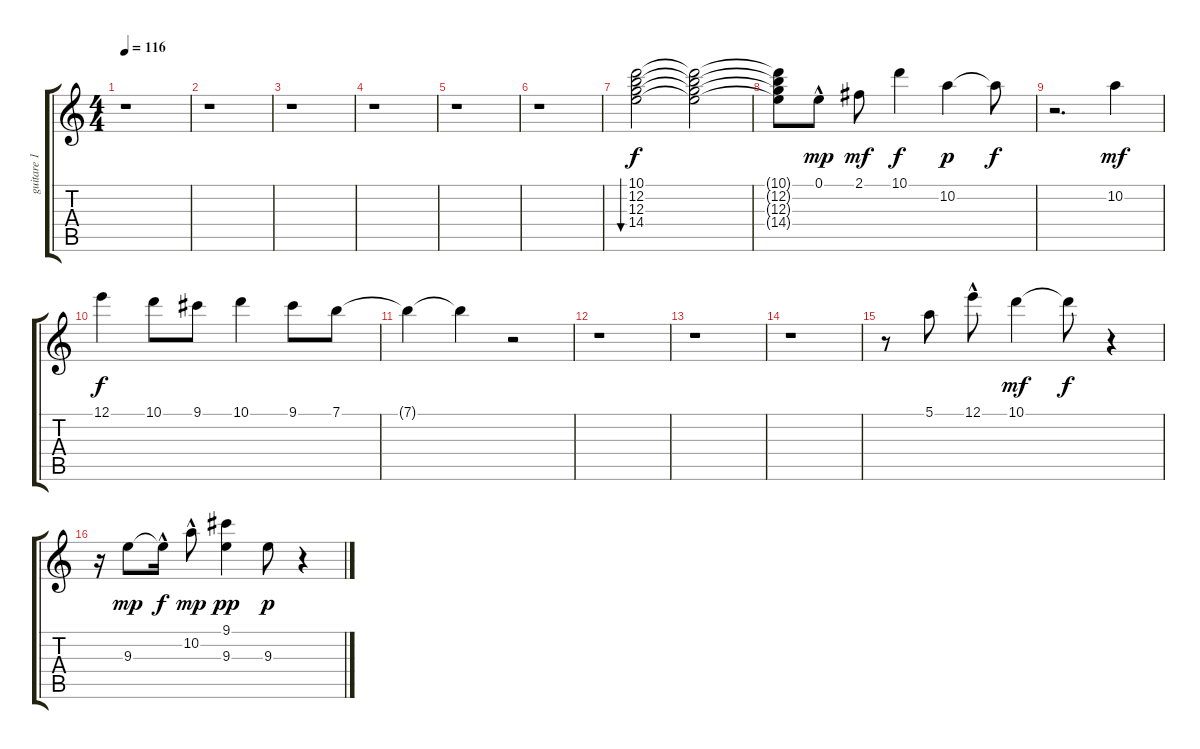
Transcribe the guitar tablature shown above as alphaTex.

\track ("guitare 1" "guitare 1") {instrument electricguitarmuted}
\staff {score tabs}
\tuning (E4 B3 G3 D3 A2 E2) {hide}
\ts (4 4)
\tempo 116
\clef g2
\ks c
r.1{dy f instrument electricguitarmuted} |
r.1 |
r.1 |
r.1 |
r.1 |
r.1 |
(10.1 12.2 12.3 14.4).2{bu 480} (10.1{t} 12.2{t} 12.3{t} 14.4{t}).2 |
(10.1{t} 12.2{t} 12.3{t} 14.4{t}).8 0.1{hac}.8{dy mp} 2.1.8{dy mf} 10.1.4{dy f} 10.2.4{dy p} 10.2{t}.8{dy f} |
r.2{d} 10.2.4{dy mf} |
12.1.4{dy f} 10.1.8 9.1.8 10.1.4 9.1.8 7.1.8 |
7.1{t}.4 7.1{t}.4 r.2 |
r.1 |
r.1 |
r.1 |
r.8 5.1.8 12.1{hac}.8 10.1.4{dy mf} 10.1{t}.8{dy f} r.4 |
r.16 9.3.8{dy mp} 9.3{hac t}.16{dy f} 10.2{hac}.8{dy mp} (9.1 9.3).4{dy pp} 9.3.8{dy p} r.4
